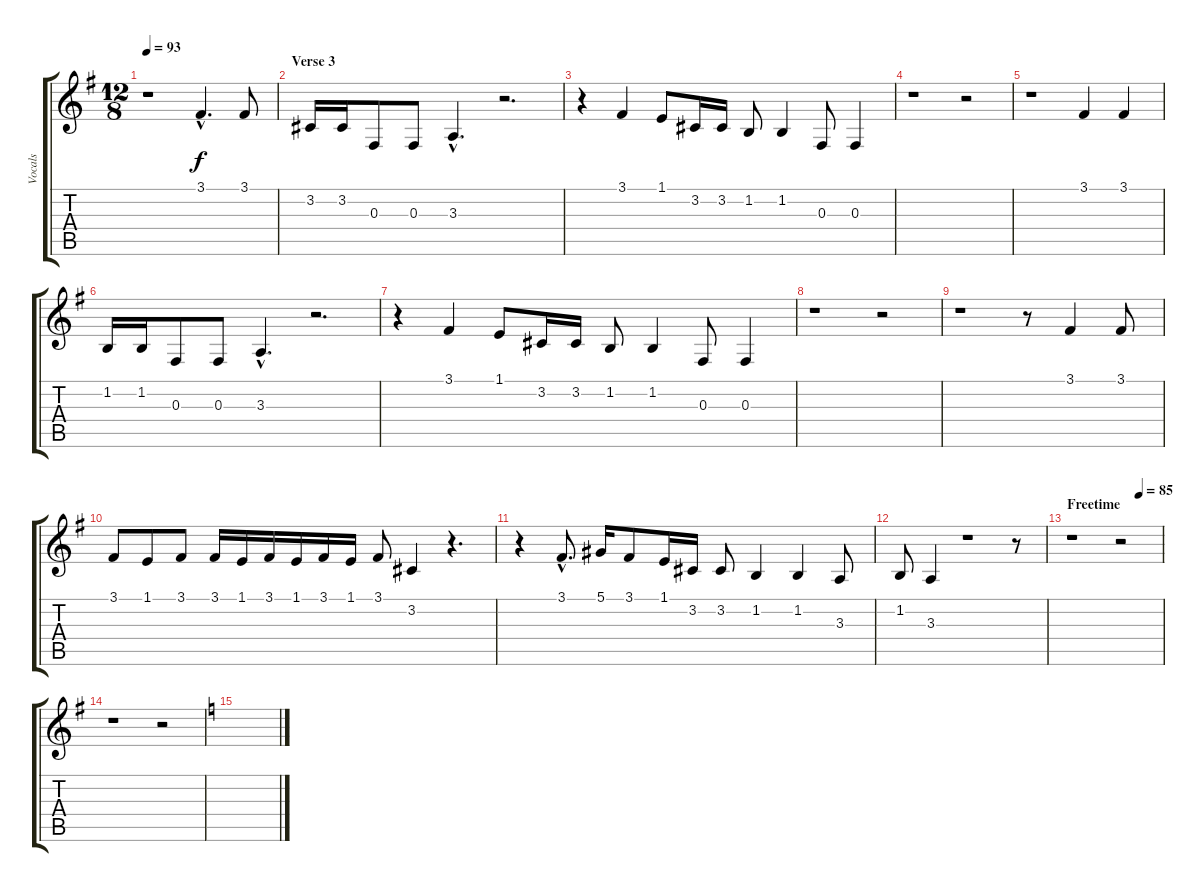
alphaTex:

\track ("Vocals" "Vocals") {instrument clarinet}
\staff {score tabs}
\tuning (Eb4 Bb3 Gb3 Db3 Ab2 Eb2) {hide}
\ts (12 8)
\tempo 93
\clef g2
\ks g
r.1{dy f} 3.1{hac}.4{d} 3.1.8 |
\section ("" "Verse 3")
3.2.16 3.2.16 0.3.8 0.3.8 3.3{hac}.4{d} r.2{d} |
r.4 3.1.4 1.1.8 3.2.16 3.2.16 1.2.8 1.2.4 0.3.8 0.3.4 |
r.1 r.2 |
r.1 3.1.4 3.1.4 |
1.2.16 1.2.16 0.3.8 0.3.8 3.3{hac}.4{d} r.2{d} |
r.4 3.1.4 1.1.8 3.2.16 3.2.16 1.2.8 1.2.4 0.3.8 0.3.4 |
r.1 r.2 |
r.1 r.8 3.1.4 3.1.8 |
3.1.8 1.1.8 3.1.8 3.1.16 1.1.16 3.1.16 1.1.16 3.1.16 1.1.16 3.1.8 3.2.4 r.4{d} |
r.4 3.1{hac}.8{d} 5.1.16 3.1.8 1.1.16 3.2.16 3.2.8 1.2.4 1.2.4 3.3.8 |
1.2.8 3.3.4 r.1 r.8 |
\section ("" "Freetime")
\tempo (85 0.75)
r.1 r.2 |
r.1 r.2 |
\ks c
